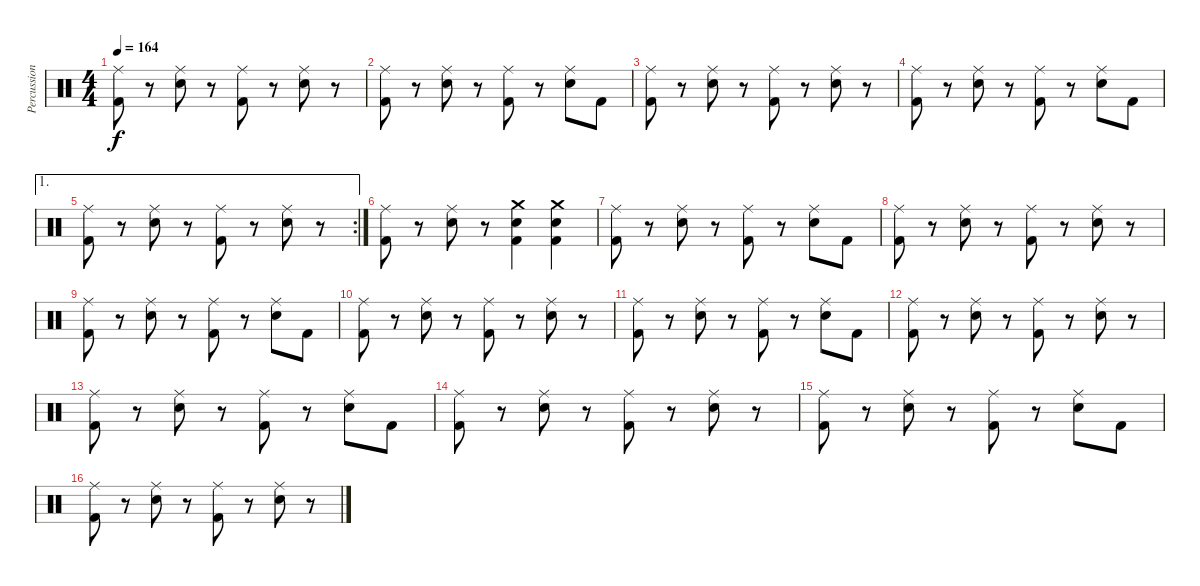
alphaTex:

\track ("Percussion" "Percussion") {instrument percussion}
\staff {score}
\articulation defaults
\ts (4 4)
\tempo 164
\clef neutral
\ks c
("Ride (middle)" "Kick (hit) 2").8{dy f} r.8 ("Ride (middle)" "Snare (hit) 2").8 r.8 ("Ride (middle)" "Kick (hit) 2").8 r.8 ("Ride (middle)" "Snare (hit) 2").8 r.8 |
("Ride (middle)" "Kick (hit) 2").8 r.8 ("Ride (middle)" "Snare (hit) 2").8 r.8 ("Ride (middle)" "Kick (hit) 2").8 r.8 ("Ride (middle)" "Snare (hit) 2").8 "Kick (hit) 2".8 |
("Ride (middle)" "Kick (hit) 2").8 r.8 ("Ride (middle)" "Snare (hit) 2").8 r.8 ("Ride (middle)" "Kick (hit) 2").8 r.8 ("Ride (middle)" "Snare (hit) 2").8 r.8 |
("Ride (middle)" "Kick (hit) 2").8 r.8 ("Ride (middle)" "Snare (hit) 2").8 r.8 ("Ride (middle)" "Kick (hit) 2").8 r.8 ("Ride (middle)" "Snare (hit) 2").8 "Kick (hit) 2".8 |
\ae 1
\rc 2
("Ride (middle)" "Kick (hit) 2").8 r.8 ("Ride (middle)" "Snare (hit) 2").8 r.8 ("Ride (middle)" "Kick (hit) 2").8 r.8 ("Ride (middle)" "Snare (hit) 2").8 r.8 |
("Ride (middle)" "Kick (hit) 2").8 r.8 ("Ride (middle)" "Snare (hit) 2").8 r.8 ("Crash medium (hit)" "Snare (hit) 2" "Kick (hit) 2").4 ("Crash medium (hit)" "Snare (hit) 2" "Kick (hit) 2").4 |
("Ride (middle)" "Kick (hit) 2").8 r.8 ("Ride (middle)" "Snare (hit) 2").8 r.8 ("Ride (middle)" "Kick (hit) 2").8 r.8 ("Ride (middle)" "Snare (hit) 2").8 "Kick (hit) 2".8 |
("Ride (middle)" "Kick (hit) 2").8 r.8 ("Ride (middle)" "Snare (hit) 2").8 r.8 ("Ride (middle)" "Kick (hit) 2").8 r.8 ("Ride (middle)" "Snare (hit) 2").8 r.8 |
("Ride (middle)" "Kick (hit) 2").8 r.8 ("Ride (middle)" "Snare (hit) 2").8 r.8 ("Ride (middle)" "Kick (hit) 2").8 r.8 ("Ride (middle)" "Snare (hit) 2").8 "Kick (hit) 2".8 |
("Ride (middle)" "Kick (hit) 2").8 r.8 ("Ride (middle)" "Snare (hit) 2").8 r.8 ("Ride (middle)" "Kick (hit) 2").8 r.8 ("Ride (middle)" "Snare (hit) 2").8 r.8 |
("Ride (middle)" "Kick (hit) 2").8 r.8 ("Ride (middle)" "Snare (hit) 2").8 r.8 ("Ride (middle)" "Kick (hit) 2").8 r.8 ("Ride (middle)" "Snare (hit) 2").8 "Kick (hit) 2".8 |
("Ride (middle)" "Kick (hit) 2").8 r.8 ("Ride (middle)" "Snare (hit) 2").8 r.8 ("Ride (middle)" "Kick (hit) 2").8 r.8 ("Ride (middle)" "Snare (hit) 2").8 r.8 |
("Ride (middle)" "Kick (hit) 2").8 r.8 ("Ride (middle)" "Snare (hit) 2").8 r.8 ("Ride (middle)" "Kick (hit) 2").8 r.8 ("Ride (middle)" "Snare (hit) 2").8 "Kick (hit) 2".8 |
("Ride (middle)" "Kick (hit) 2").8 r.8 ("Ride (middle)" "Snare (hit) 2").8 r.8 ("Ride (middle)" "Kick (hit) 2").8 r.8 ("Ride (middle)" "Snare (hit) 2").8 r.8 |
("Ride (middle)" "Kick (hit) 2").8 r.8 ("Ride (middle)" "Snare (hit) 2").8 r.8 ("Ride (middle)" "Kick (hit) 2").8 r.8 ("Ride (middle)" "Snare (hit) 2").8 "Kick (hit) 2".8 |
("Ride (middle)" "Kick (hit) 2").8 r.8 ("Ride (middle)" "Snare (hit) 2").8 r.8 ("Ride (middle)" "Kick (hit) 2").8 r.8 ("Ride (middle)" "Snare (hit) 2").8 r.8
